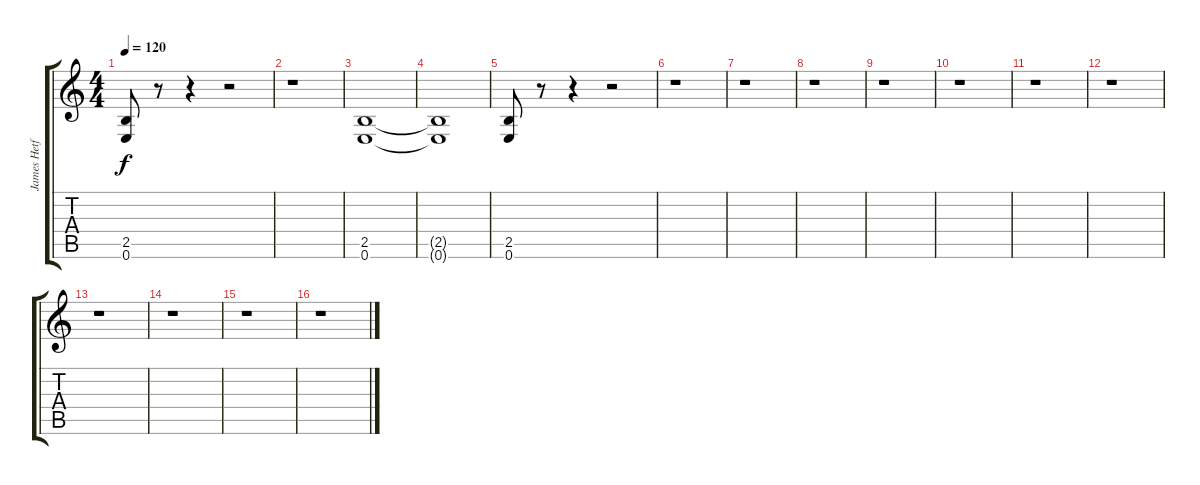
\track ("James Hetfield (Rhythm)" "James Hetf") {instrument distortionguitar}
\staff {score tabs}
\tuning (E4 B3 G3 D3 A2 E2) {hide}
\ts (4 4)
\tempo 120
\clef g2
\ks c
(2.5 0.6).8{dy f} r.8 r.4 r.2 |
r.1 |
(2.5 0.6).1 |
(2.5{t} 0.6{t}).1 |
(2.5 0.6).8 r.8 r.4 r.2 |
r.1 |
r.1 |
r.1 |
r.1 |
r.1 |
r.1 |
r.1 |
r.1 |
r.1 |
r.1 |
r.1
